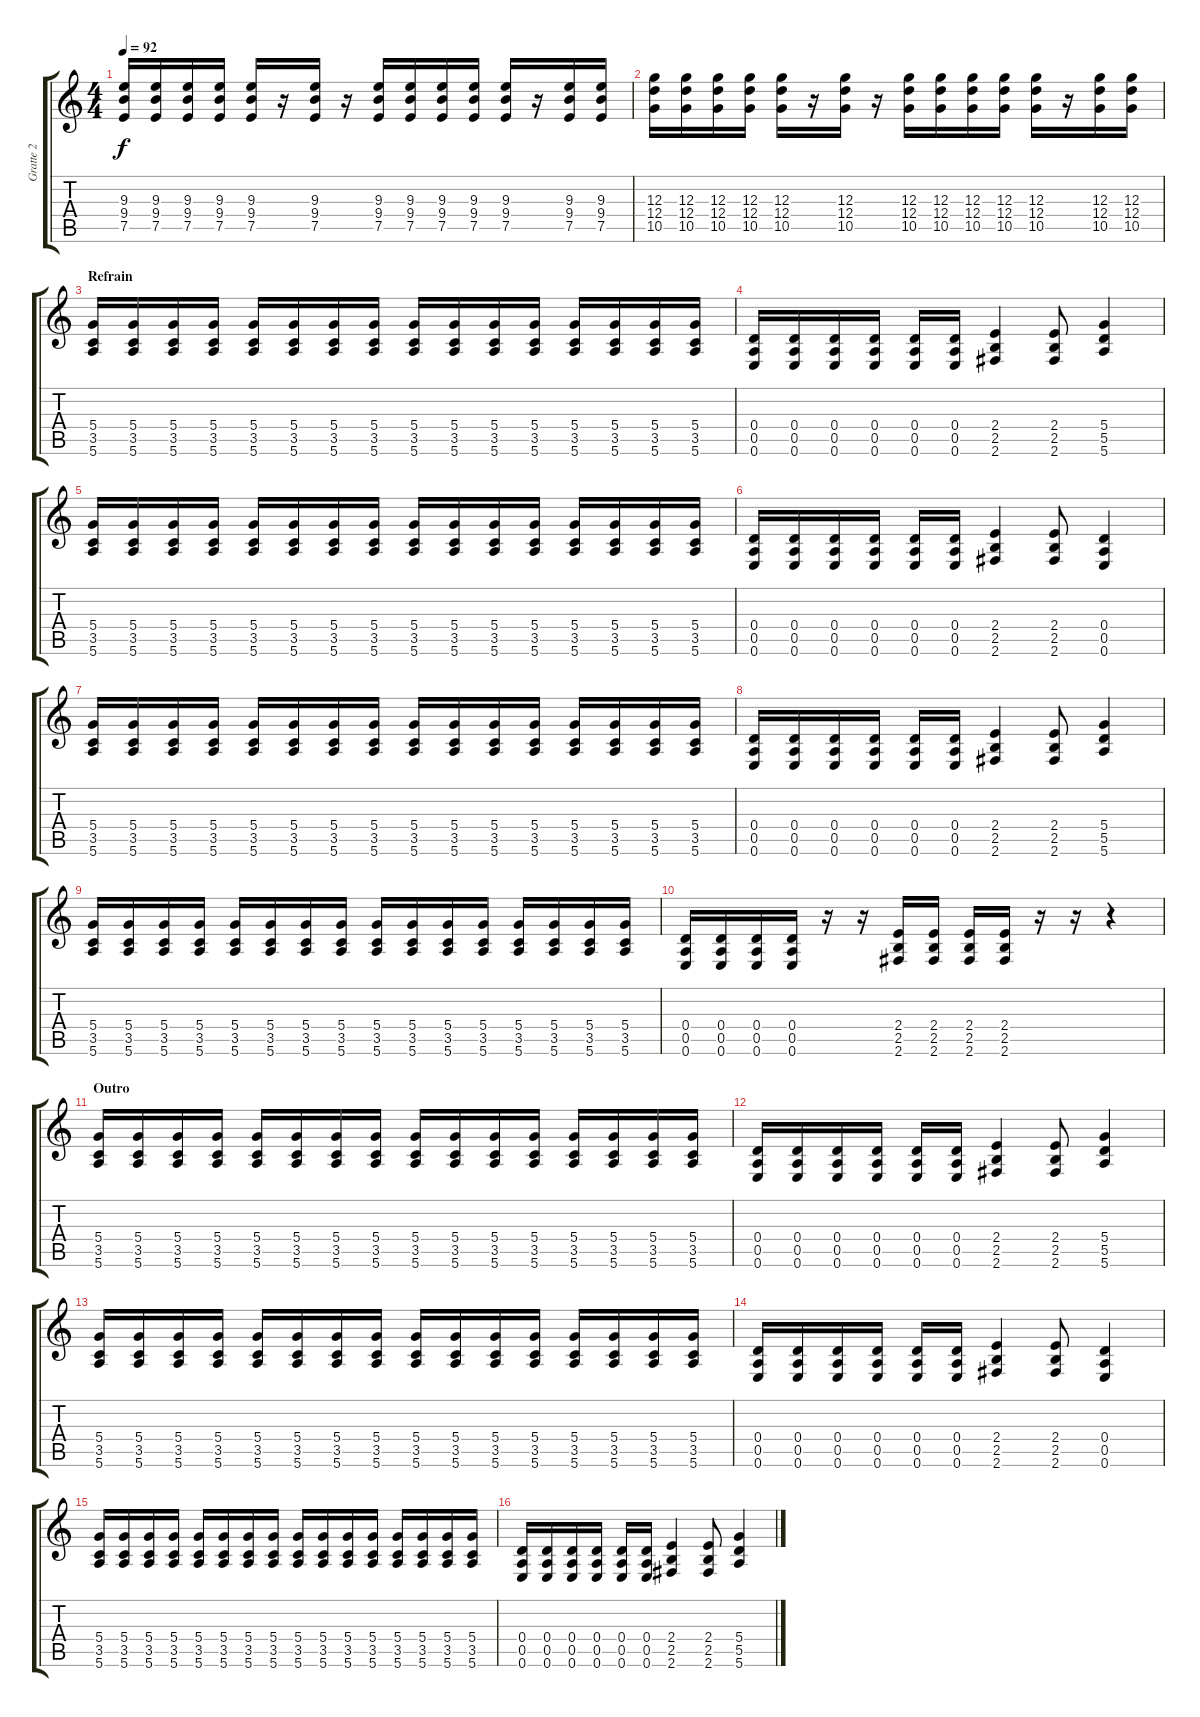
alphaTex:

\track ("Gratte 2" "Gratte 2") {instrument distortionguitar}
\staff {score tabs}
\tuning (E4 B3 G3 D3 A2 E2) {hide}
\ts (4 4)
\tempo 92
\clef g2
\ks c
(9.3 9.4 7.5).16{dy f} (9.3 9.4 7.5).16 (9.3 9.4 7.5).16 (9.3 9.4 7.5).16 (9.3 9.4 7.5).16 r.16 (9.3 9.4 7.5).16 r.16 (9.3 9.4 7.5).16 (9.3 9.4 7.5).16 (9.3 9.4 7.5).16 (9.3 9.4 7.5).16 (9.3 9.4 7.5).16 r.16 (9.3 9.4 7.5).16 (9.3 9.4 7.5).16 |
(12.3 12.4 10.5).16 (12.3 12.4 10.5).16 (12.3 12.4 10.5).16 (12.3 12.4 10.5).16 (12.3 12.4 10.5).16 r.16 (12.3 12.4 10.5).16 r.16 (12.3 12.4 10.5).16 (12.3 12.4 10.5).16 (12.3 12.4 10.5).16 (12.3 12.4 10.5).16 (12.3 12.4 10.5).16 r.16 (12.3 12.4 10.5).16 (12.3 12.4 10.5).16 |
\section ("" "Refrain")
(5.4 3.5 5.6).16 (5.4 3.5 5.6).16 (5.4 3.5 5.6).16 (5.4 3.5 5.6).16 (5.4 3.5 5.6).16 (5.4 3.5 5.6).16 (5.4 3.5 5.6).16 (5.4 3.5 5.6).16 (5.4 3.5 5.6).16 (5.4 3.5 5.6).16 (5.4 3.5 5.6).16 (5.4 3.5 5.6).16 (5.4 3.5 5.6).16 (5.4 3.5 5.6).16 (5.4 3.5 5.6).16 (5.4 3.5 5.6).16 |
(0.4 0.5 0.6).16 (0.4 0.5 0.6).16 (0.4 0.5 0.6).16 (0.4 0.5 0.6).16 (0.4 0.5 0.6).16 (0.4 0.5 0.6).16 (2.4 2.5 2.6).4 (2.4 2.5 2.6).8 (5.4 5.5 5.6).4 |
(5.4 3.5 5.6).16 (5.4 3.5 5.6).16 (5.4 3.5 5.6).16 (5.4 3.5 5.6).16 (5.4 3.5 5.6).16 (5.4 3.5 5.6).16 (5.4 3.5 5.6).16 (5.4 3.5 5.6).16 (5.4 3.5 5.6).16 (5.4 3.5 5.6).16 (5.4 3.5 5.6).16 (5.4 3.5 5.6).16 (5.4 3.5 5.6).16 (5.4 3.5 5.6).16 (5.4 3.5 5.6).16 (5.4 3.5 5.6).16 |
(0.4 0.5 0.6).16 (0.4 0.5 0.6).16 (0.4 0.5 0.6).16 (0.4 0.5 0.6).16 (0.4 0.5 0.6).16 (0.4 0.5 0.6).16 (2.4 2.5 2.6).4 (2.4 2.5 2.6).8 (0.4 0.5 0.6).4 |
(5.4 3.5 5.6).16 (5.4 3.5 5.6).16 (5.4 3.5 5.6).16 (5.4 3.5 5.6).16 (5.4 3.5 5.6).16 (5.4 3.5 5.6).16 (5.4 3.5 5.6).16 (5.4 3.5 5.6).16 (5.4 3.5 5.6).16 (5.4 3.5 5.6).16 (5.4 3.5 5.6).16 (5.4 3.5 5.6).16 (5.4 3.5 5.6).16 (5.4 3.5 5.6).16 (5.4 3.5 5.6).16 (5.4 3.5 5.6).16 |
(0.4 0.5 0.6).16 (0.4 0.5 0.6).16 (0.4 0.5 0.6).16 (0.4 0.5 0.6).16 (0.4 0.5 0.6).16 (0.4 0.5 0.6).16 (2.4 2.5 2.6).4 (2.4 2.5 2.6).8 (5.4 5.5 5.6).4 |
(5.4 3.5 5.6).16 (5.4 3.5 5.6).16 (5.4 3.5 5.6).16 (5.4 3.5 5.6).16 (5.4 3.5 5.6).16 (5.4 3.5 5.6).16 (5.4 3.5 5.6).16 (5.4 3.5 5.6).16 (5.4 3.5 5.6).16 (5.4 3.5 5.6).16 (5.4 3.5 5.6).16 (5.4 3.5 5.6).16 (5.4 3.5 5.6).16 (5.4 3.5 5.6).16 (5.4 3.5 5.6).16 (5.4 3.5 5.6).16 |
(0.4 0.5 0.6).16 (0.4 0.5 0.6).16 (0.4 0.5 0.6).16 (0.4 0.5 0.6).16 r.16 r.16 (2.4 2.5 2.6).16 (2.4 2.5 2.6).16 (2.4 2.5 2.6).16 (2.4 2.5 2.6).16 r.16 r.16 r.4 |
\section ("" "Outro")
(5.4 3.5 5.6).16 (5.4 3.5 5.6).16 (5.4 3.5 5.6).16 (5.4 3.5 5.6).16 (5.4 3.5 5.6).16 (5.4 3.5 5.6).16 (5.4 3.5 5.6).16 (5.4 3.5 5.6).16 (5.4 3.5 5.6).16 (5.4 3.5 5.6).16 (5.4 3.5 5.6).16 (5.4 3.5 5.6).16 (5.4 3.5 5.6).16 (5.4 3.5 5.6).16 (5.4 3.5 5.6).16 (5.4 3.5 5.6).16 |
(0.4 0.5 0.6).16 (0.4 0.5 0.6).16 (0.4 0.5 0.6).16 (0.4 0.5 0.6).16 (0.4 0.5 0.6).16 (0.4 0.5 0.6).16 (2.4 2.5 2.6).4 (2.4 2.5 2.6).8 (5.4 5.5 5.6).4 |
(5.4 3.5 5.6).16 (5.4 3.5 5.6).16 (5.4 3.5 5.6).16 (5.4 3.5 5.6).16 (5.4 3.5 5.6).16 (5.4 3.5 5.6).16 (5.4 3.5 5.6).16 (5.4 3.5 5.6).16 (5.4 3.5 5.6).16 (5.4 3.5 5.6).16 (5.4 3.5 5.6).16 (5.4 3.5 5.6).16 (5.4 3.5 5.6).16 (5.4 3.5 5.6).16 (5.4 3.5 5.6).16 (5.4 3.5 5.6).16 |
(0.4 0.5 0.6).16 (0.4 0.5 0.6).16 (0.4 0.5 0.6).16 (0.4 0.5 0.6).16 (0.4 0.5 0.6).16 (0.4 0.5 0.6).16 (2.4 2.5 2.6).4 (2.4 2.5 2.6).8 (0.4 0.5 0.6).4 |
(5.4 3.5 5.6).16 (5.4 3.5 5.6).16 (5.4 3.5 5.6).16 (5.4 3.5 5.6).16 (5.4 3.5 5.6).16 (5.4 3.5 5.6).16 (5.4 3.5 5.6).16 (5.4 3.5 5.6).16 (5.4 3.5 5.6).16 (5.4 3.5 5.6).16 (5.4 3.5 5.6).16 (5.4 3.5 5.6).16 (5.4 3.5 5.6).16 (5.4 3.5 5.6).16 (5.4 3.5 5.6).16 (5.4 3.5 5.6).16 |
(0.4 0.5 0.6).16 (0.4 0.5 0.6).16 (0.4 0.5 0.6).16 (0.4 0.5 0.6).16 (0.4 0.5 0.6).16 (0.4 0.5 0.6).16 (2.4 2.5 2.6).4 (2.4 2.5 2.6).8 (5.4 5.5 5.6).4
